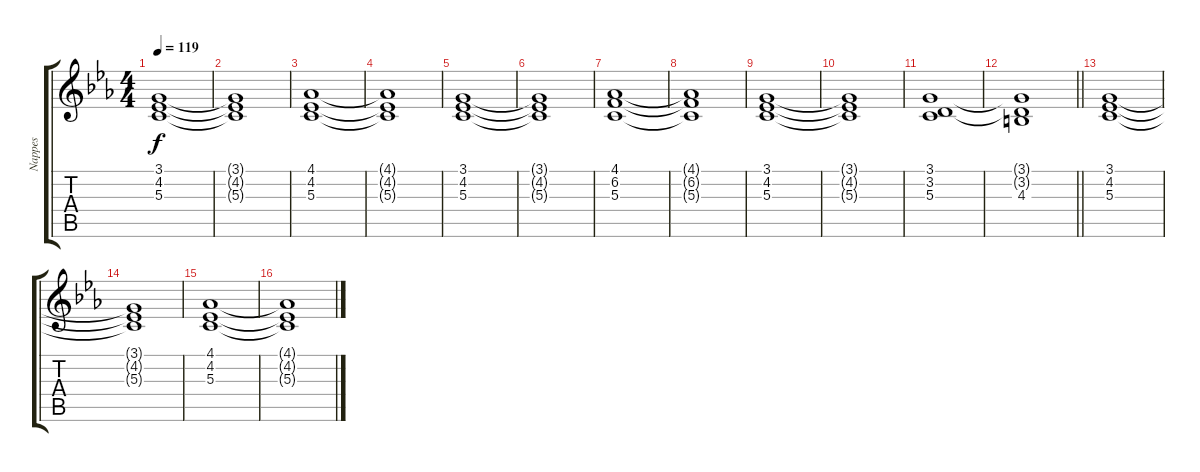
\track ("Nappes" "Nappes") {instrument synthstrings1}
\staff {score tabs}
\tuning (E4 B3 G3 D3 A2 E2) {hide}
\ts (4 4)
\tempo 119
\clef g2
\ks eb
(3.1 4.2 5.3).1{dy f} |
(3.1{t} 4.2{t} 5.3{t}).1 |
(4.1 4.2 5.3).1 |
(4.1{t} 4.2{t} 5.3{t}).1 |
(3.1 4.2 5.3).1 |
(3.1{t} 4.2{t} 5.3{t}).1 |
(4.1 6.2 5.3).1 |
(4.1{t} 6.2{t} 5.3{t}).1 |
(3.1 4.2 5.3).1 |
(3.1{t} 4.2{t} 5.3{t}).1 |
(3.1 3.2 5.3).1 |
\barLineRight lightlight
(3.1{t} 3.2{t} 4.3).1 |
(3.1 4.2 5.3).1 |
(3.1{t} 4.2{t} 5.3{t}).1 |
(4.1 4.2 5.3).1 |
(4.1{t} 4.2{t} 5.3{t}).1
